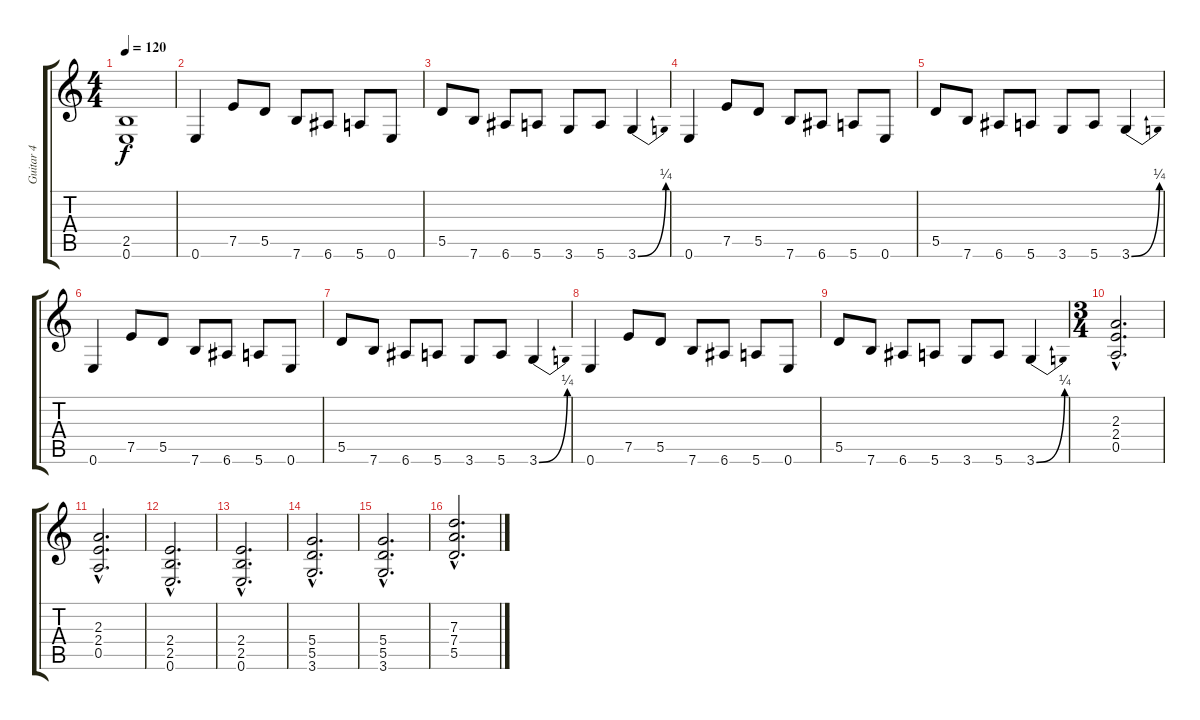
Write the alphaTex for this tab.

\track ("Guitar 4" "Guitar 4") {instrument distortionguitar}
\staff {score tabs}
\tuning (E4 B3 G3 D3 A2 E2) {hide}
\ts (4 4)
\tempo 120
\clef g2
\ks c
(2.5{t} 0.6{t}).1{dy f} |
0.6.4 7.5.8 5.5.8 7.6.8 6.6.8 5.6.8 0.6.8 |
5.5.8 7.6.8 6.6.8 5.6.8 3.6.8 5.6.8 3.6{be (bend 0 0 60 1)}.4 |
0.6.4 7.5.8 5.5.8 7.6.8 6.6.8 5.6.8 0.6.8 |
5.5.8 7.6.8 6.6.8 5.6.8 3.6.8 5.6.8 3.6{be (bend 0 0 60 1)}.4 |
0.6.4 7.5.8 5.5.8 7.6.8 6.6.8 5.6.8 0.6.8 |
5.5.8 7.6.8 6.6.8 5.6.8 3.6.8 5.6.8 3.6{be (bend 0 0 60 1)}.4 |
0.6.4 7.5.8 5.5.8 7.6.8 6.6.8 5.6.8 0.6.8 |
5.5.8 7.6.8 6.6.8 5.6.8 3.6.8 5.6.8 3.6{be (bend 0 0 60 1)}.4 |
\ts (3 4)
(2.3{hac} 2.4{hac} 0.5{hac}).2{d} |
(2.3{hac} 2.4{hac} 0.5{hac}).2{d} |
(2.4{hac} 2.5{hac} 0.6{hac}).2{d} |
(2.4{hac} 2.5{hac} 0.6{hac}).2{d} |
(5.4{hac} 5.5{hac} 3.6{hac}).2{d} |
(5.4{hac} 5.5{hac} 3.6{hac}).2{d} |
(7.3{hac} 7.4{hac} 5.5{hac}).2{d}
